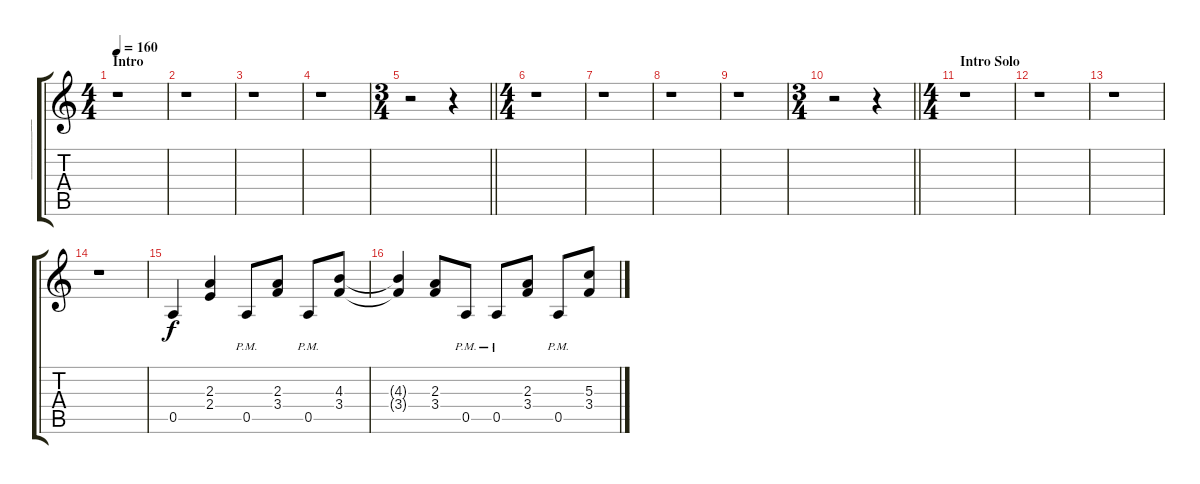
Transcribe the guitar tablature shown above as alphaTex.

\track ("______________" "__________") {instrument distortionguitar}
\staff {score tabs}
\tuning (E4 B3 G3 D3 A2 E2) {hide}
\ts (4 4)
\section ("" "Intro")
\tempo 160
\clef g2
\ks c
r.1{dy f instrument distortionguitar} |
r.1 |
r.1 |
r.1 |
\ts (3 4)
\barLineRight lightlight
r.2 r.4 |
\ts (4 4)
r.1 |
r.1 |
r.1 |
r.1 |
\ts (3 4)
\barLineRight lightlight
r.2 r.4 |
\ts (4 4)
\section ("" "Intro Solo")
r.1 |
r.1 |
r.1 |
r.1 |
0.5.4 (2.3 2.4).4 0.5{pm}.8 (2.3 3.4).8 0.5{pm}.8 (4.3 3.4).8 |
(4.3{t} 3.4{t}).4 (2.3 3.4).8 0.5{pm}.8 0.5{pm}.8 (2.3 3.4).8 0.5{pm}.8 (5.3 3.4).8
